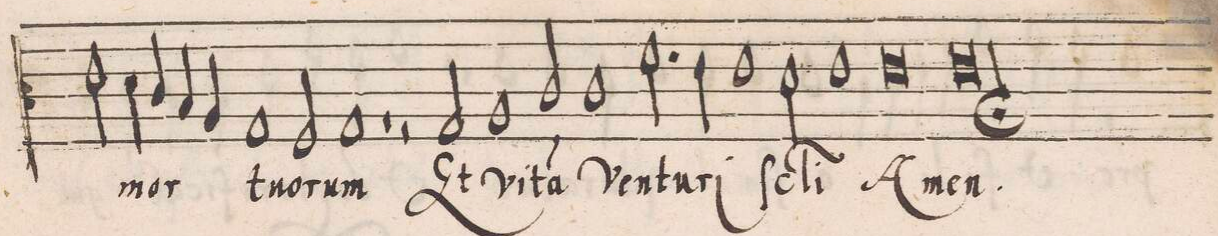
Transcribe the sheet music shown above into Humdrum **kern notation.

**kern	**text
*I"CANTVS	*
*clefC3	*
*k[]	*
*met(C|)	*
*M2/1	*
2e\	-nem
4d\	mor-
4c/	.
4B/	.
4A/	.
1G/	-tu-
=143-	=143-
2F/	-o-
1G/	-rum
=144-	=144-
1r	.
2r	.
2G/	Et
=145-	=145-
1A/	vi-
2c/	-ta(m)
1c\	Ven-
=146-	=146-
2.f\	-tu-
4e\	-ri
1e\	ſ(ae)-
=147-	=147-
2d\	-c(u)-
1e\	-li
=148-	=148-
0e\	A-
=149-	=149-
0e\;	-men.
==	==
*-	*-
